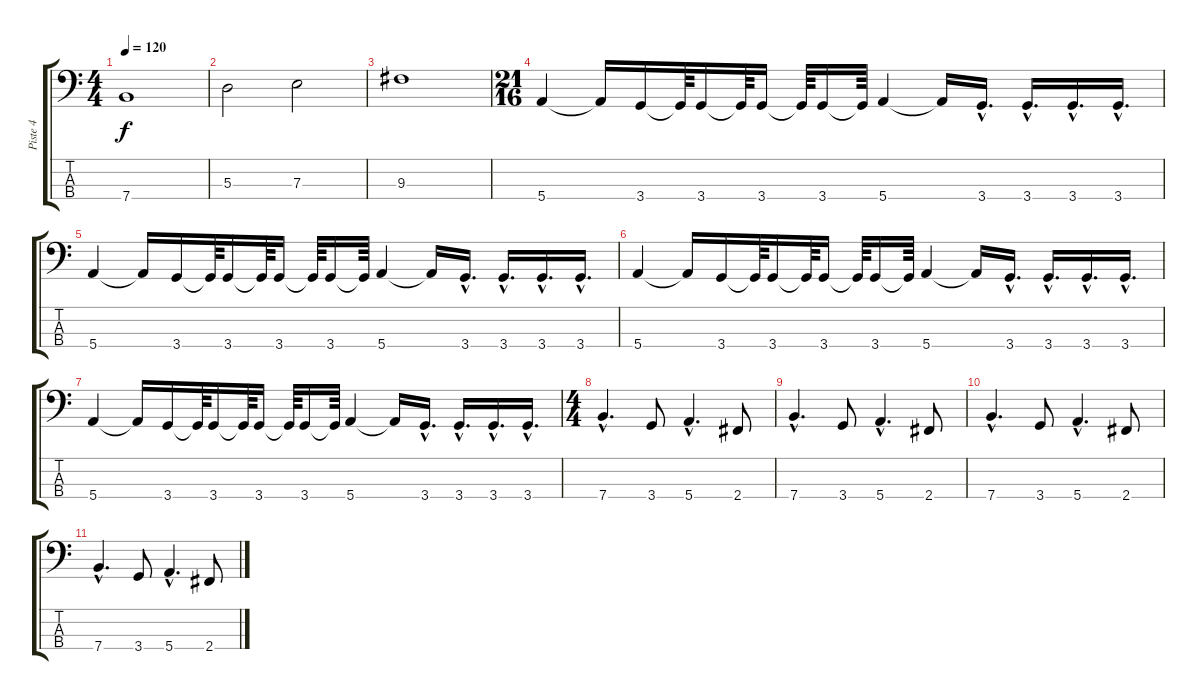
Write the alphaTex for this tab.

\track ("Piste 4" "Piste 4") {instrument electricbasspick}
\staff {score tabs}
\tuning (G2 D2 A1 E1) {hide}
\ts (4 4)
\tempo 120
\clef f4
\ks c
7.4.1{dy f} |
5.3.2 7.3.2 |
9.3.1 |
\ts (21 16)
5.4.4 5.4{t}.16 3.4.16 3.4{t}.64 3.4.16 3.4{t}.64 3.4.16 3.4{t}.64 3.4.16 3.4{t}.64 5.4.4 5.4{t}.16 3.4{hac}.16{d} 3.4{hac}.16{d} 3.4{hac}.16{d} 3.4{hac}.16{d} |
5.4.4 5.4{t}.16 3.4.16 3.4{t}.64 3.4.16 3.4{t}.64 3.4.16 3.4{t}.64 3.4.16 3.4{t}.64 5.4.4 5.4{t}.16 3.4{hac}.16{d} 3.4{hac}.16{d} 3.4{hac}.16{d} 3.4{hac}.16{d} |
5.4.4 5.4{t}.16 3.4.16 3.4{t}.64 3.4.16 3.4{t}.64 3.4.16 3.4{t}.64 3.4.16 3.4{t}.64 5.4.4 5.4{t}.16 3.4{hac}.16{d} 3.4{hac}.16{d} 3.4{hac}.16{d} 3.4{hac}.16{d} |
5.4.4 5.4{t}.16 3.4.16 3.4{t}.64 3.4.16 3.4{t}.64 3.4.16 3.4{t}.64 3.4.16 3.4{t}.64 5.4.4 5.4{t}.16 3.4{hac}.16{d} 3.4{hac}.16{d} 3.4{hac}.16{d} 3.4{hac}.16{d} |
\ts (4 4)
7.4{hac}.4{d} 3.4.8 5.4{hac}.4{d} 2.4.8 |
7.4{hac}.4{d} 3.4.8 5.4{hac}.4{d} 2.4.8 |
7.4{hac}.4{d} 3.4.8 5.4{hac}.4{d} 2.4.8 |
7.4{hac}.4{d} 3.4.8 5.4{hac}.4{d} 2.4.8
